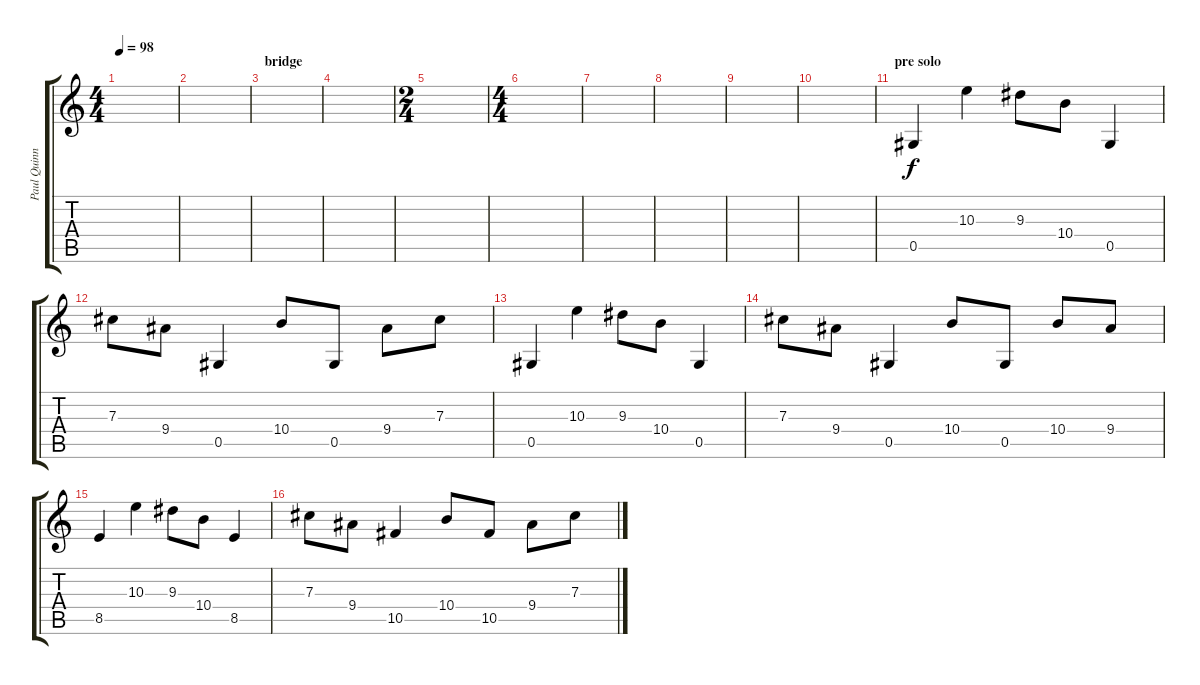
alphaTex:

\track ("Paul Quinn Clean" "Paul Quinn") {instrument acousticguitarsteel}
\staff {score tabs}
\tuning (Eb4 Bb3 Gb3 Db3 Ab2 Eb2) {hide}
\ts (4 4)
\tempo 98
\clef g2
\ks c
|
|
\section ("" "bridge")
|
|
\ts (2 4)
|
\ts (4 4)
|
|
|
|
|
\section ("" "pre solo")
0.5.4 10.3.4 9.3.8 10.4.8 0.5.4 |
7.3.8 9.4.8 0.5.4 10.4.8 0.5.8 9.4.8 7.3.8 |
0.5.4 10.3.4 9.3.8 10.4.8 0.5.4 |
7.3.8 9.4.8 0.5.4 10.4.8 0.5.8 10.4.8 9.4.8 |
8.5.4 10.3.4 9.3.8 10.4.8 8.5.4 |
7.3.8 9.4.8 10.5.4 10.4.8 10.5.8 9.4.8 7.3.8
